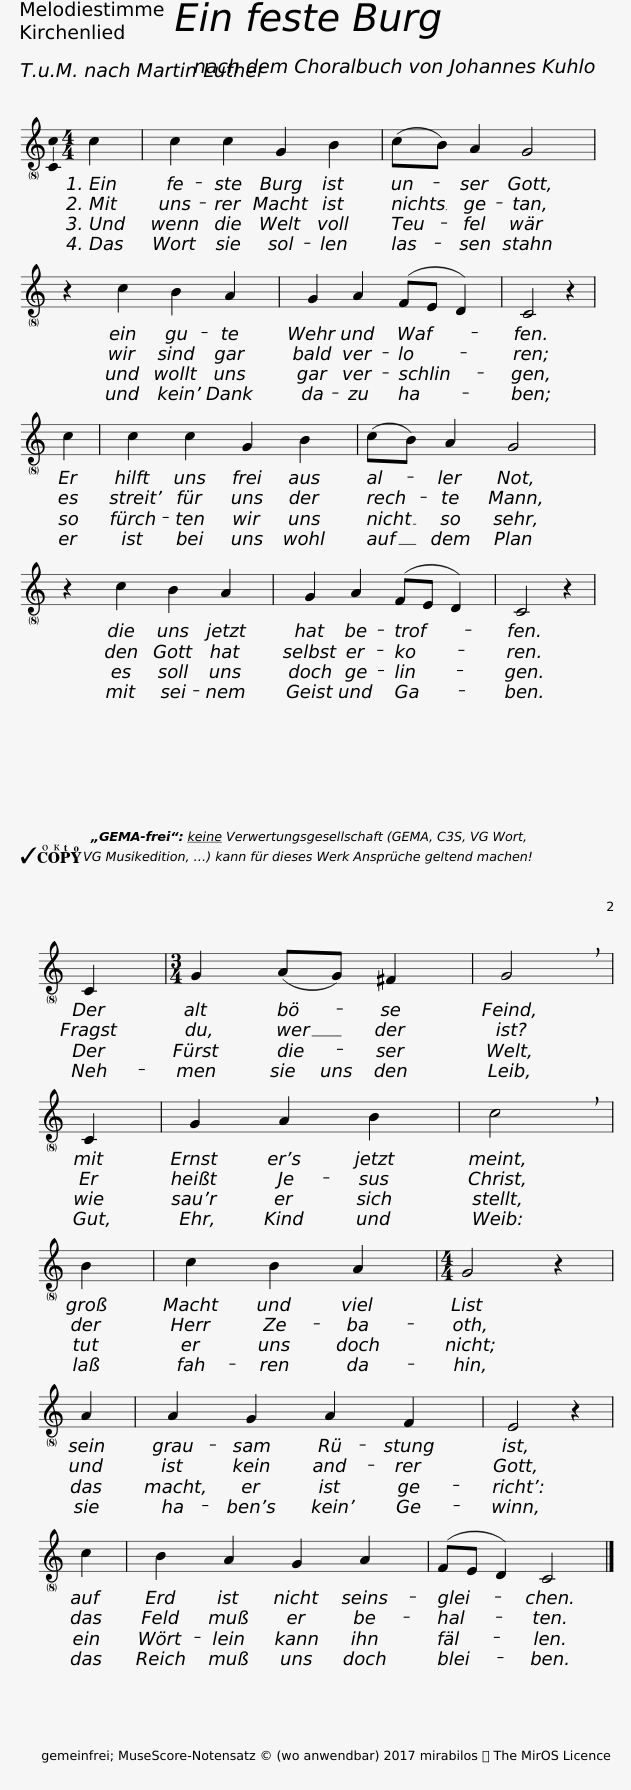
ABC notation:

X:1
L:1/8
M:4/4
I:linebreak $
K:C
V:1 treble
V:1
 c2 | c2 c2 G2 B2 | (cB) A2 G4 |$ z2 c2 B2 A2 | G2 A2 (FE D2) | %5
 C4 z2 |$ c2 | c2 c2 G2 B2 | (cB) A2 G4 |$ z2 c2 B2 A2 | %10
 G2 A2 (FE D2) | C4 z2 |$ C2 |[M:3/4] G2 (AG) ^F2 | !breath!G4 |$ %15
 C2 | G2 A2 B2 | !breath!c4 |$ B2 | c2 B2 A2 | %20
[M:4/4] G4 z2 |$ A2 | A2 G2 A2 F2 | E4 z2 |$ c2 | %25
 B2 A2 G2 A2 | (FE D2) C4 |] %27
